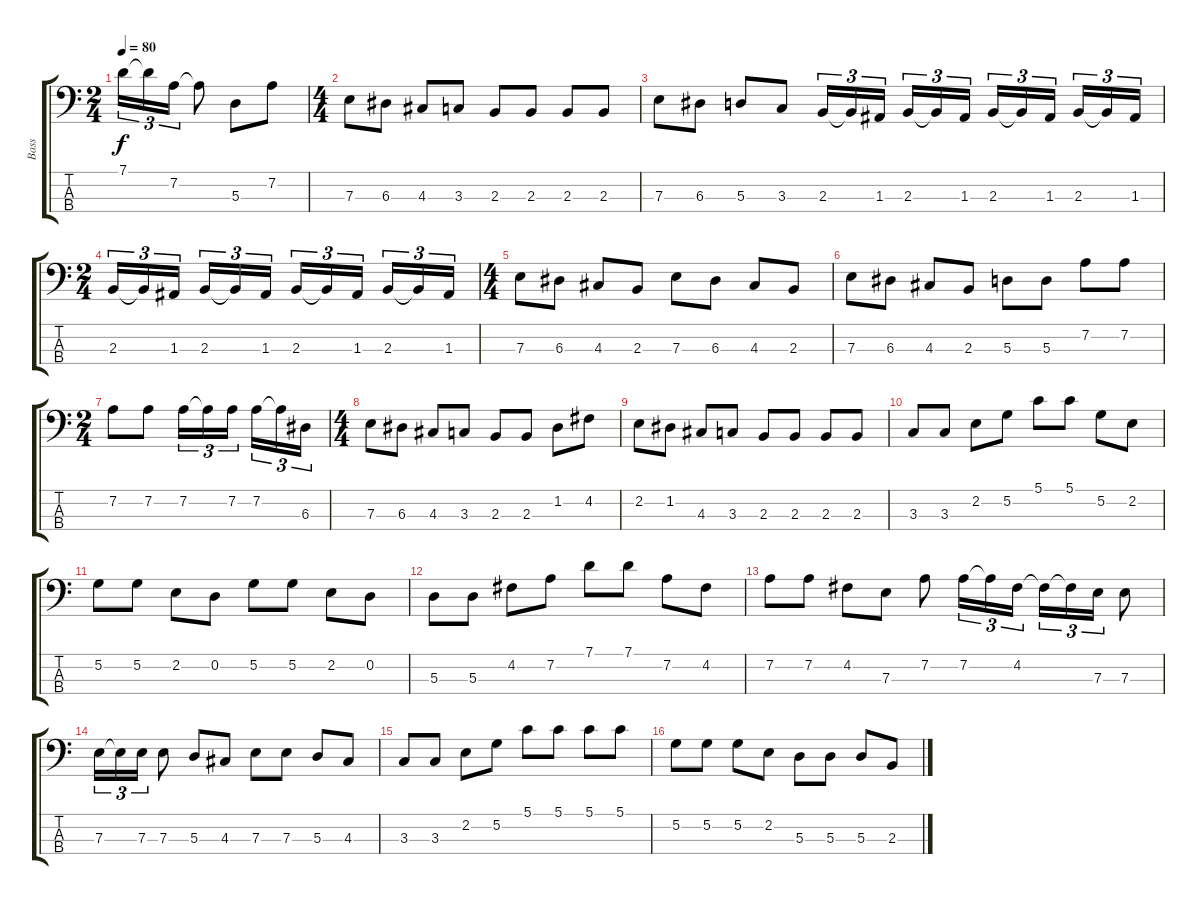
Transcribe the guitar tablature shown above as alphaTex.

\track ("Bass" "Bass") {instrument electricbassfinger}
\staff {score tabs}
\tuning (G2 D2 A1 E1) {hide}
\ts (2 4)
\tempo 80
\clef f4
\ks c
7.1{t}.16{tu (3 2) dy f} 7.1{t}.16{tu (3 2)} 7.2.16{tu (3 2)} 7.2{t}.8 5.3.8 7.2.8 |
\ts (4 4)
7.3.8 6.3.8 4.3.8 3.3.8 2.3.8 2.3.8 2.3.8 2.3.8 |
7.3.8 6.3.8 5.3.8 3.3.8 2.3.16{tu (3 2)} 2.3{t}.16{tu (3 2)} 1.3.16{tu (3 2)} 2.3.16{tu (3 2)} 2.3{t}.16{tu (3 2)} 1.3.16{tu (3 2)} 2.3.16{tu (3 2)} 2.3{t}.16{tu (3 2)} 1.3.16{tu (3 2)} 2.3.16{tu (3 2)} 2.3{t}.16{tu (3 2)} 1.3.16{tu (3 2)} |
\ts (2 4)
2.3.16{tu (3 2)} 2.3{t}.16{tu (3 2)} 1.3.16{tu (3 2)} 2.3.16{tu (3 2)} 2.3{t}.16{tu (3 2)} 1.3.16{tu (3 2)} 2.3.16{tu (3 2)} 2.3{t}.16{tu (3 2)} 1.3.16{tu (3 2)} 2.3.16{tu (3 2)} 2.3{t}.16{tu (3 2)} 1.3.16{tu (3 2)} |
\ts (4 4)
7.3.8 6.3.8 4.3.8 2.3.8 7.3.8 6.3.8 4.3.8 2.3.8 |
7.3.8 6.3.8 4.3.8 2.3.8 5.3.8 5.3.8 7.2.8 7.2.8 |
\ts (2 4)
7.2.8 7.2.8 7.2.16{tu (3 2)} 7.2{t}.16{tu (3 2)} 7.2.16{tu (3 2)} 7.2.16{tu (3 2)} 7.2{t}.16{tu (3 2)} 6.3.16{tu (3 2)} |
\ts (4 4)
7.3.8 6.3.8 4.3.8 3.3.8 2.3.8 2.3.8 1.2.8 4.2.8 |
2.2.8 1.2.8 4.3.8 3.3.8 2.3.8 2.3.8 2.3.8 2.3.8 |
3.3.8 3.3.8 2.2.8 5.2.8 5.1.8 5.1.8 5.2.8 2.2.8 |
5.2.8 5.2.8 2.2.8 0.2.8 5.2.8 5.2.8 2.2.8 0.2.8 |
5.3.8 5.3.8 4.2.8 7.2.8 7.1.8 7.1.8 7.2.8 4.2.8 |
7.2.8 7.2.8 4.2.8 7.3.8 7.2.8 7.2.16{tu (3 2)} 7.2{t}.16{tu (3 2)} 4.2.16{tu (3 2)} 4.2{t}.16{tu (3 2)} 4.2{t}.16{tu (3 2)} 7.3.16{tu (3 2)} 7.3.8 |
7.3.16{tu (3 2)} 7.3{t}.16{tu (3 2)} 7.3.16{tu (3 2)} 7.3.8 5.3.8 4.3.8 7.3.8 7.3.8 5.3.8 4.3.8 |
3.3.8 3.3.8 2.2.8 5.2.8 5.1.8 5.1.8 5.1.8 5.1.8 |
5.2.8 5.2.8 5.2.8 2.2.8 5.3.8 5.3.8 5.3.8 2.3.8
